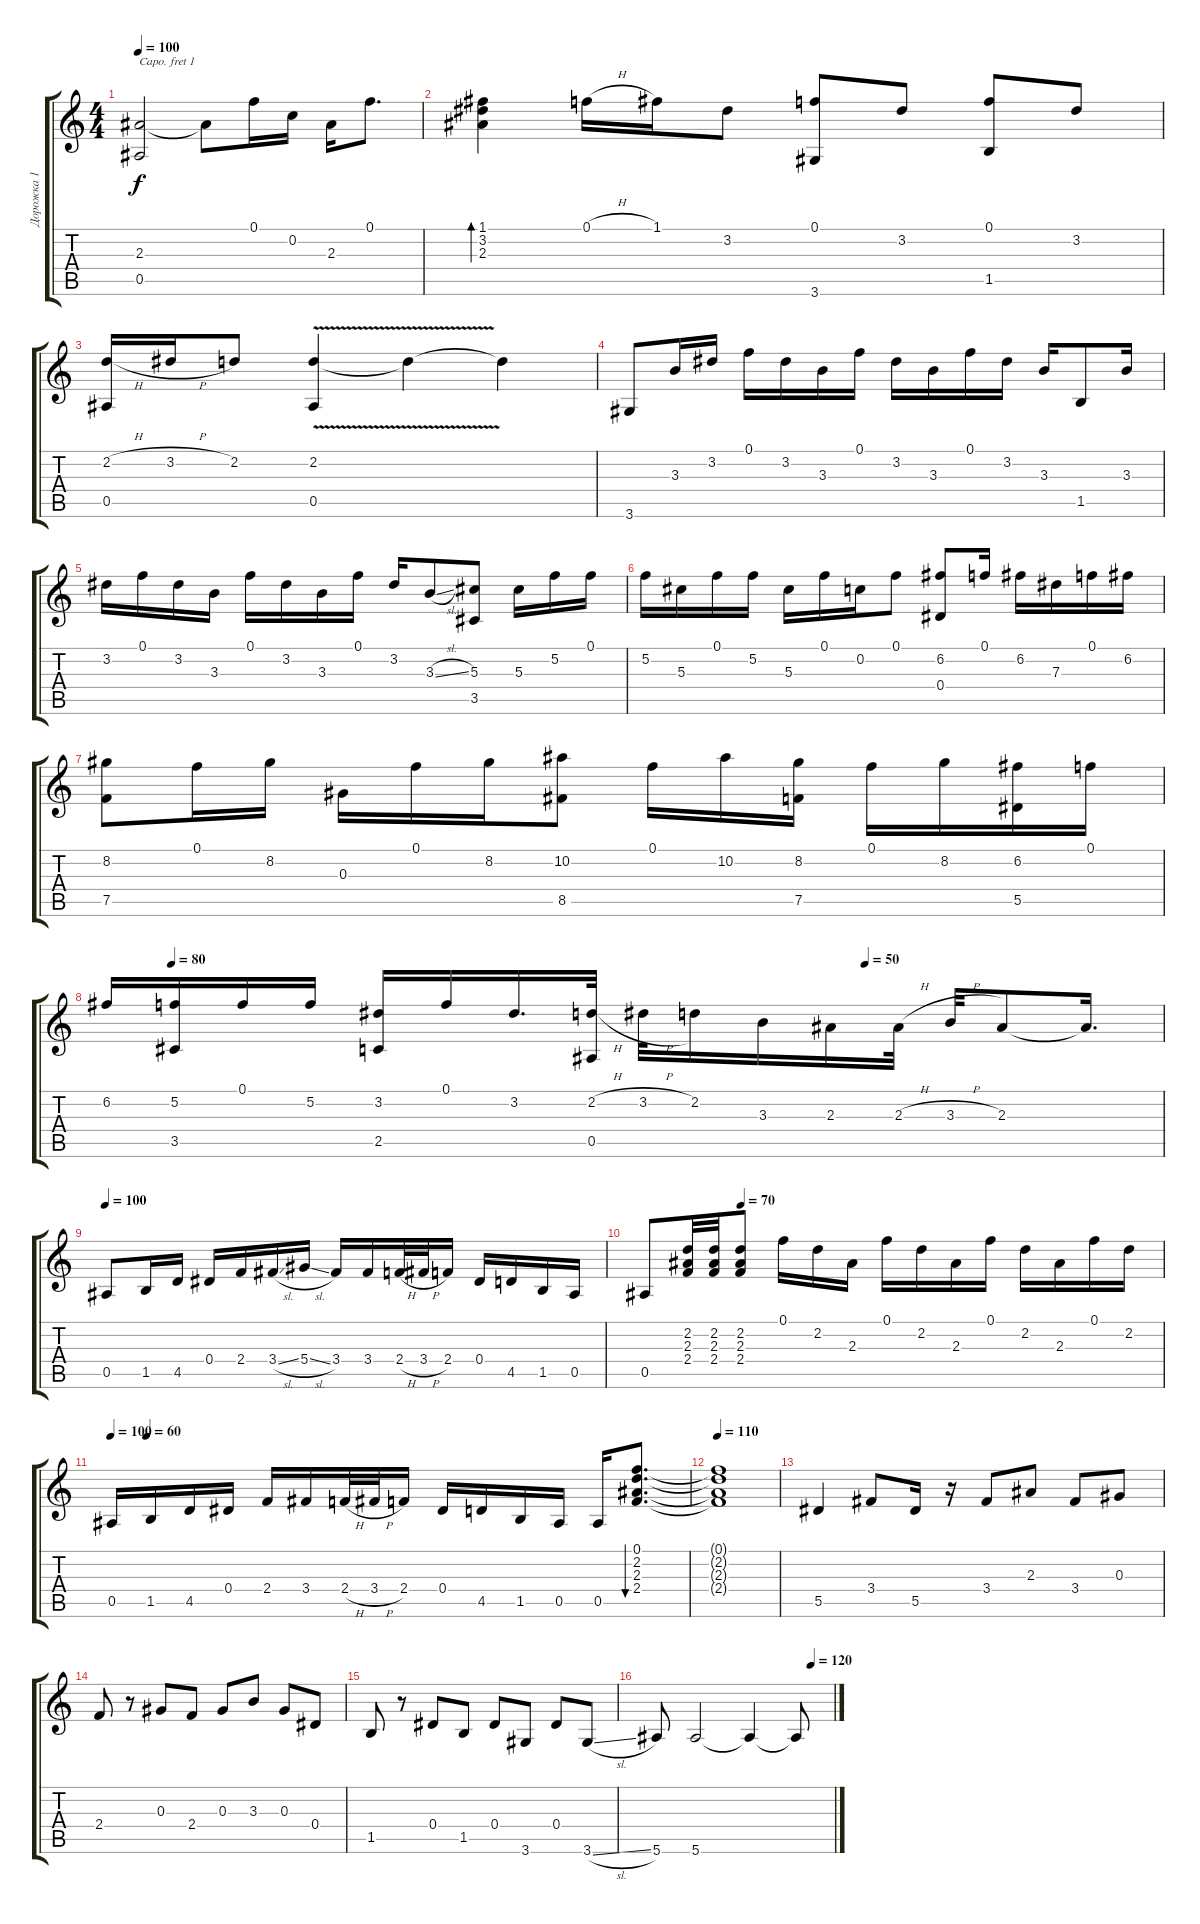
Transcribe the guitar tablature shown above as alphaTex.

\track ("Дорожка 1" "Дорожка 1") {instrument acousticguitarsteel}
\staff {score tabs}
\capo 1
\tuning (E4 B3 G3 D3 A2 E2) {hide}
\ts (4 4)
\tempo 100
\clef g2
\ks c
(2.3 0.5).2{dy f} 2.3{t}.8 0.1.16 0.2.16 2.3.16 0.1.8{d} |
(1.1 3.2 2.3).4{bd 120} 0.1{h}.16 1.1.16 3.2.8 (0.1 3.6).8 3.2.8 (0.1 1.5).8 3.2.8 |
(2.2{h} 0.5).16 3.2{h}.16 2.2.8 (2.2{v} 0.5).4 2.2{t}.4 2.2{t}.4 |
3.6.8 3.3.16 3.2.16 0.1.16 3.2.16 3.3.16 0.1.16 3.2.16 3.3.16 0.1.16 3.2.16 3.3.16 1.5.8 3.3.16 |
3.2.16 0.1.16 3.2.16 3.3.16 0.1.16 3.2.16 3.3.16 0.1.16 3.2.16 3.3{sl}.8 (5.3 3.5).8 5.3.16 5.2.16 0.1.16 |
5.2.16 5.3.16 0.1.16 5.2.16 5.3.16 0.1.16 0.2.16 0.1.8 (6.2 0.4).8 0.1.16 6.2.16 7.3.16 0.1.16 6.2.16 |
(8.2 7.5).8 0.1.16 8.2.16 0.3.16 0.1.16 8.2.16 (10.2 8.5).8 0.1.16 10.2.16 (8.2 7.5).16 0.1.16 8.2.16 (6.2 5.5).16 0.1.16 |
\tempo (80 0.0625)
\tempo (50 0.71875)
6.2.16 (5.2 3.5).16 0.1.16 5.2.16 (3.2 2.5).16 0.1.16 3.2.16{d} (2.2{h} 0.5).32 3.2{h}.32 2.2.16 3.3.16 2.3.16 2.3{h}.32 3.3{h}.32 2.3.8 2.3{t}.16{d} |
\tempo 100
0.5.8 1.5.16 4.5.16 0.4.16 2.4.16 3.4{sl}.16 5.4{sl}.16 3.4.16 3.4.16 2.4{h}.32 3.4{h}.32 2.4.16 0.4.16 4.5.16 1.5.16 0.5.16 |
\tempo (70 0.1875)
0.5.8 (2.2 2.3 2.4).32 (2.2 2.3 2.4).32 (2.2 2.3 2.4).8 0.1.16 2.2.16 2.3.16 0.1.16 2.2.16 2.3.16 0.1.16 2.2.16 2.3.16 0.1.16 2.2.16 |
\tempo 100
\tempo (60 0.0625)
0.5.16 1.5.16 4.5.16 0.4.16 2.4.16 3.4.16 2.4{h}.32 3.4{h}.32 2.4.16 0.4.16 4.5.16 1.5.16 0.5.16 0.5.16 (0.1 2.2 2.3 2.4).8{d bu 480} |
\tempo 110
(0.1{t} 2.2{t} 2.3{t} 2.4{t}).1 |
5.5.4 3.4.8 5.5.16 r.16 3.4.8 2.3.8 3.4.8 0.3.8 |
2.4.8 r.8 0.3.8 2.4.8 0.3.8 3.3.8 0.3.8 0.4.8 |
1.5.8 r.8 0.4.8 1.5.8 0.4.8 3.6.8 0.4.8 3.6{sl}.8 |
\tempo (120 0.875)
5.6.8 5.6.2 5.6{t}.4 5.6{t}.8
